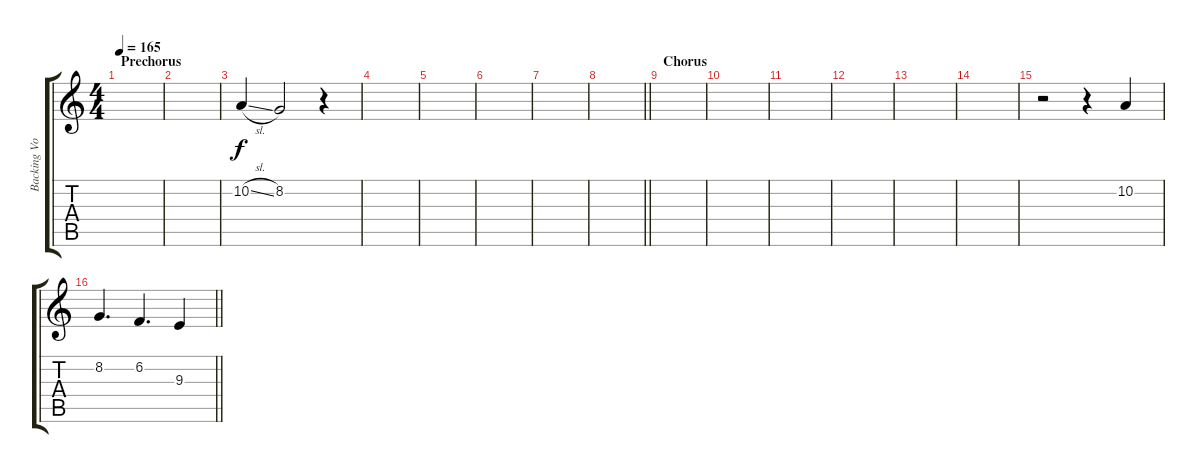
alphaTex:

\track ("Backing Vocals" "Backing Vo") {instrument clarinet}
\staff {score tabs}
\tuning (E4 B3 G3 D3 A2 E2) {hide}
\ts (4 4)
\section ("" "Prechorus")
\tempo 165
\clef g2
\ks c
|
|
10.2{sl}.4 8.2.2 r.4 |
|
|
|
|
\barLineRight lightlight
|
\section ("" "Chorus")
|
|
|
|
|
|
r.2 r.4 10.2.4 |
\barLineRight lightlight
8.2.4{d} 6.2.4{d} 9.3.4
